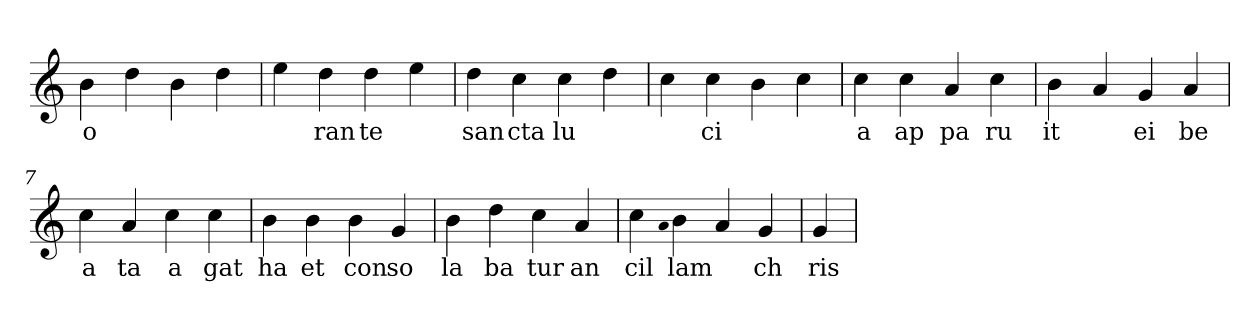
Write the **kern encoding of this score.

**kern	**text
*part1	*part1
*staff1	*staff1
*clefG2	*
=1	=1
4b	o
4dd	.
4b	.
4dd	.
=2	=2
4ee	.
4dd	ran
4dd	te
4ee	.
=3	=3
4dd	san
4cc	cta
4cc	lu
4dd	.
=4	=4
4cc	.
4cc	ci
4b	.
4cc	.
=5	=5
4cc	a
4cc	ap
4a	pa
4cc	ru
=6	=6
4b	it
4a	.
4g	ei
4a	be
=7	=7
4cc	a
4a	ta
4cc	a
4cc	gat
=8	=8
4b	ha
4b	et
4b	con
4g	so
=9	=9
4b	la
4dd	ba
4cc	tur
4a	an
=10	=10
4cc	cil
qqa	.
4b	lam
4a	.
4g	ch
=11	=11
4g	ris
=	=
*-	*-
